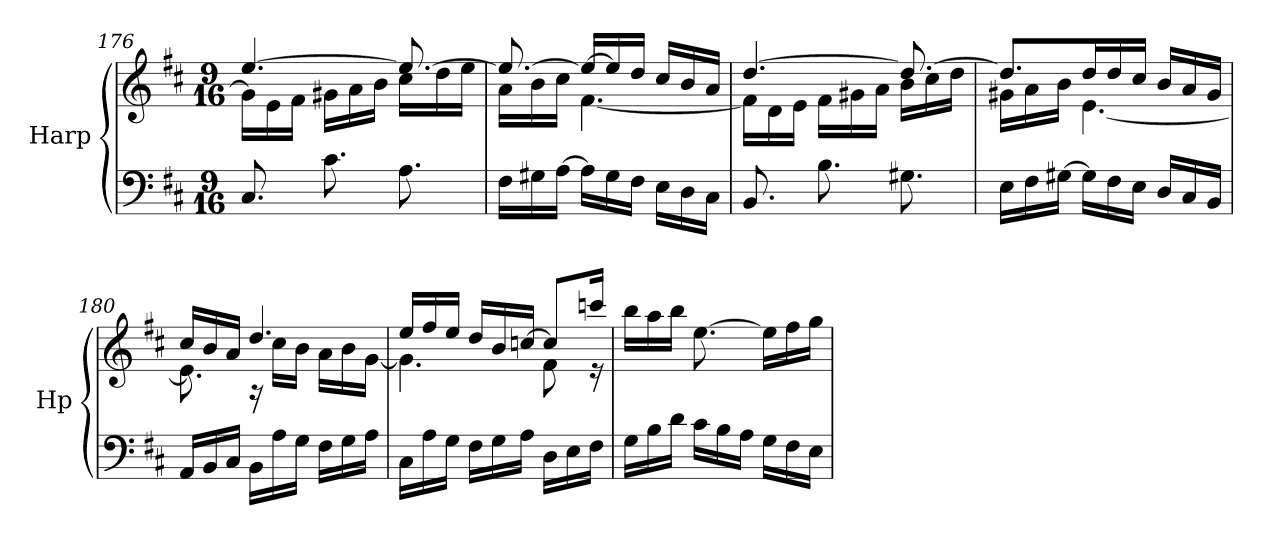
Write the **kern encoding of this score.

**kern	**kern
*part1	*part1
*staff2	*staff1
*I"Harp	*
*I'Hp	*
*clefF4	*clefG2
*k[f#c#]	*k[f#c#]
*M9/16	*M9/16
=176	=176
*	*^
8.C#/	[4.ee/	16g\LL]
.	.	16e\
.	.	16f#\JJ
8.c#\	.	16g#X\LL
.	.	16a\
.	.	16b\JJ
8.A\	8.ee/_	16cc#\LL
.	.	16dd\
.	.	16ee\JJ
!!LO:LB:g=z	!!
=177	=177	=177
16F#\LL	8.ee/_	16a\LL
16G#X\	.	16b\
[16A\JJ	.	16cc#\JJ
16A\LL]	16ee/LL_	[4.f#\
16G#\	16ee/]	.
16F#\JJ	16dd/JJ	.
16E\LL	16cc#/LL	.
16D\	16b/	.
16C#\JJ	16a/JJ	.
=178	=178	=178
8.BB/	[4.dd/	16f#\LL]
.	.	16d\
.	.	16e\JJ
8.B\	.	16f#\LL
.	.	16g#X\
.	.	16a\JJ
8.G#X\	8.dd/_	16b\LL
.	.	16cc#\
.	.	16dd\JJ
=179	=179	=179
16E\LL	8.dd/L]	16g#X\LL
16F#\	.	16a\
[16G#X\JJ	.	16b\JJ
16G#\LL]	16dd/L	[4.e\
16F#\	16dd/	.
16E\JJ	16cc#/JJ	.
16D/LL	16b/LL	.
16C#/	16a/	.
16BB/JJ	16g#/JJ	.
=180	=180	=180
16AA/LL	16cc#/LL	8.e\]
16BB/	16b/	.
16C#/JJ	16a/JJ	.
16BB\LL	4.dd/	16rA
16A\	.	16cc#\LL
16G\JJ	.	16b\JJ
16F#\LL	.	16a\LL
16G\	.	16b\
16A\JJ	.	[16g\JJ
!!LO:LB:g=z	!!
=181	=181	=181
16C#\LL	16ee/LL	4.g\]
16A\	16ff#/	.
16G\JJ	16ee/JJ	.
16F#\LL	16dd/LL	.
16G\	16b/	.
16A\JJ	[16ccn/JJ	.
16D\LL	8cc/L]	8f#\
16E\	.	.
16F#\JJ	16cccn/Jk	16r
*	*v	*v
=182	=182
16G\LL	16bb\LL
16B\	16aa\
16d\JJ	16bb\JJ
16c#\LL	[8.ee\
16B\	.
16A\JJ	.
16G\LL	16ee\LL]
16F#\	16ff#\
16E\JJ	16gg\JJ
=	=
*-	*-
